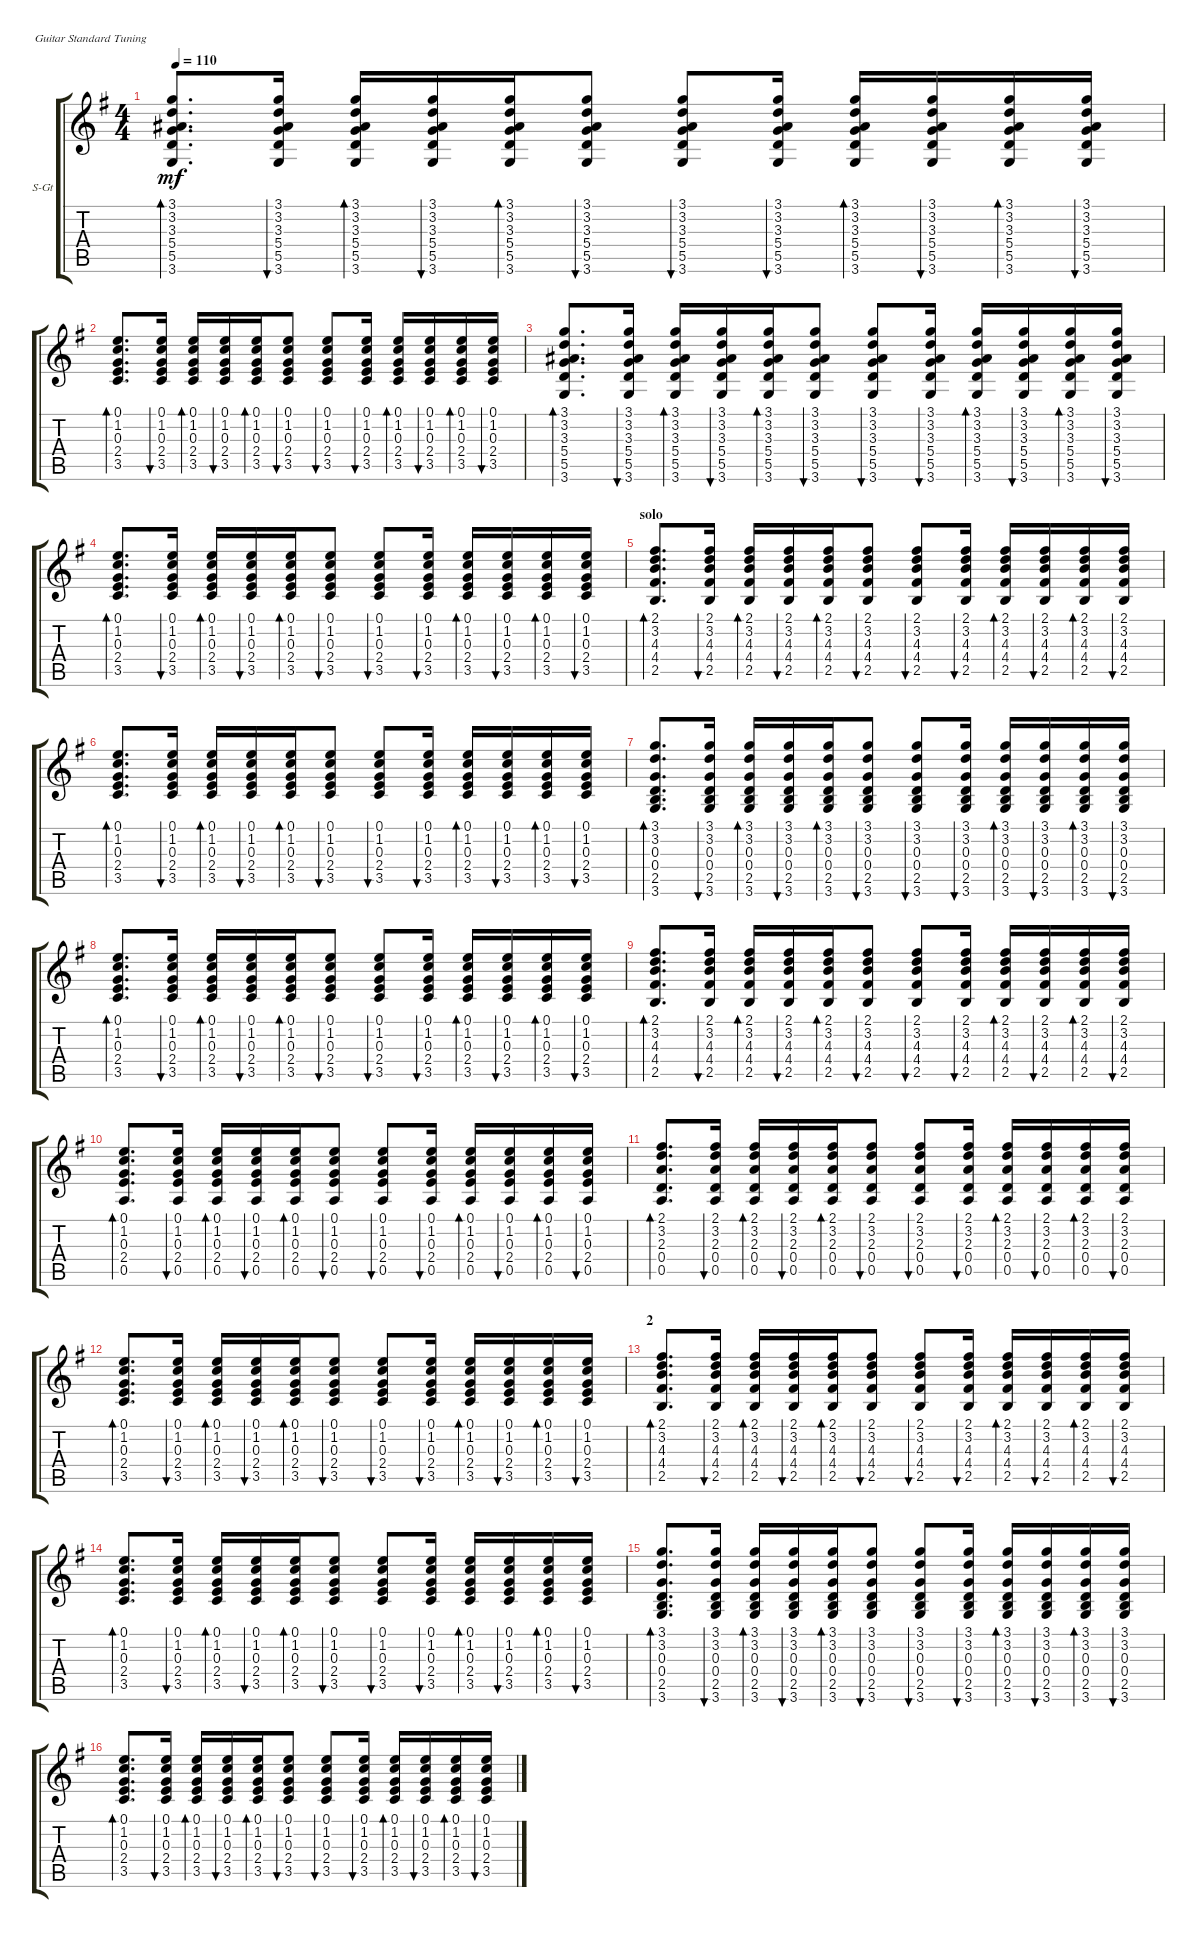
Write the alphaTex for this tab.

\defaultSystemsLayout 4
\bracketExtendMode groupsimilarinstruments
\firstSystemTrackNameOrientation horizontal
\otherSystemsTrackNameOrientation horizontal
\track ("Steel Guitar" "S-Gt") {instrument acousticguitarsteel}
\staff {score tabs}
\tuning (E4 B3 G3 D3 A2 E2)
\ts (4 4)
\tempo 110
\clef g2
\ks g
(5.5 5.4 3.3 3.2 3.1 3.6).8{d bd 30 dy mf} (5.5 5.4 3.3 3.2 3.1 3.6).16{bu 30} (5.5 5.4 3.3 3.2 3.1 3.6).16{bd 30} (5.5 5.4 3.3 3.2 3.1 3.6).16{bu 30} (5.5 5.4 3.3 3.2 3.1 3.6).16{bd 30} (5.5 5.4 3.3 3.2 3.1 3.6).8{bu 30} (5.5 5.4 3.3 3.2 3.1 3.6).8{bu 30} (5.5 5.4 3.3 3.2 3.1 3.6).16{bu 30} (5.5 5.4 3.3 3.2 3.1 3.6).16{bd 30} (5.5 5.4 3.3 3.2 3.1 3.6).16{bu 30} (5.5 5.4 3.3 3.2 3.1 3.6).16{bd 30} (5.5 5.4 3.3 3.2 3.1 3.6).16{bu 30} |
(3.5 2.4 0.3 1.2 0.1).8{d bd 30} (3.5 2.4 0.3 1.2 0.1).16{bu 30} (3.5 2.4 0.3 1.2 0.1).16{bd 30} (3.5 2.4 0.3 1.2 0.1).16{bu 30} (3.5 2.4 0.3 1.2 0.1).16{bd 30} (3.5 2.4 0.3 1.2 0.1).8{bu 30} (3.5 2.4 0.3 1.2 0.1).8{bu 30} (3.5 2.4 0.3 1.2 0.1).16{bu 30} (3.5 2.4 0.3 1.2 0.1).16{bd 30} (3.5 2.4 0.3 1.2 0.1).16{bu 30} (3.5 2.4 0.3 1.2 0.1).16{bd 30} (3.5 2.4 0.3 1.2 0.1).16{bu 30} |
(5.5 5.4 3.3 3.2 3.1 3.6).8{d bd 30} (5.5 5.4 3.3 3.2 3.1 3.6).16{bu 30} (5.5 5.4 3.3 3.2 3.1 3.6).16{bd 30} (5.5 5.4 3.3 3.2 3.1 3.6).16{bu 30} (5.5 5.4 3.3 3.2 3.1 3.6).16{bd 30} (5.5 5.4 3.3 3.2 3.1 3.6).8{bu 30} (5.5 5.4 3.3 3.2 3.1 3.6).8{bu 30} (5.5 5.4 3.3 3.2 3.1 3.6).16{bu 30} (5.5 5.4 3.3 3.2 3.1 3.6).16{bd 30} (5.5 5.4 3.3 3.2 3.1 3.6).16{bu 30} (5.5 5.4 3.3 3.2 3.1 3.6).16{bd 30} (5.5 5.4 3.3 3.2 3.1 3.6).16{bu 30} |
(3.5 2.4 0.3 1.2 0.1).8{d bd 30} (3.5 2.4 0.3 1.2 0.1).16{bu 30} (3.5 2.4 0.3 1.2 0.1).16{bd 30} (3.5 2.4 0.3 1.2 0.1).16{bu 30} (3.5 2.4 0.3 1.2 0.1).16{bd 30} (3.5 2.4 0.3 1.2 0.1).8{bu 30} (3.5 2.4 0.3 1.2 0.1).8{bu 30} (3.5 2.4 0.3 1.2 0.1).16{bu 30} (3.5 2.4 0.3 1.2 0.1).16{bd 30} (3.5 2.4 0.3 1.2 0.1).16{bu 30} (3.5 2.4 0.3 1.2 0.1).16{bd 30} (3.5 2.4 0.3 1.2 0.1).16{bu 30} |
\section ("" "solo")
(2.5 4.4 4.3 3.2 2.1).8{d bd 30} (2.5 4.4 4.3 3.2 2.1).16{bu 30} (2.5 4.4 4.3 3.2 2.1).16{bd 30} (2.5 4.4 4.3 3.2 2.1).16{bu 30} (2.5 4.4 4.3 3.2 2.1).16{bd 30} (2.5 4.4 4.3 3.2 2.1).8{bu 30} (2.5 4.4 4.3 3.2 2.1).8{bu 30} (2.5 4.4 4.3 3.2 2.1).16{bu 30} (2.5 4.4 4.3 3.2 2.1).16{bd 30} (2.5 4.4 4.3 3.2 2.1).16{bu 30} (2.5 4.4 4.3 3.2 2.1).16{bd 30} (2.5 4.4 4.3 3.2 2.1).16{bu 30} |
(3.5 2.4 0.3 1.2 0.1).8{d bd 30} (3.5 2.4 0.3 1.2 0.1).16{bu 30} (3.5 2.4 0.3 1.2 0.1).16{bd 30} (3.5 2.4 0.3 1.2 0.1).16{bu 30} (3.5 2.4 0.3 1.2 0.1).16{bd 30} (3.5 2.4 0.3 1.2 0.1).8{bu 30} (3.5 2.4 0.3 1.2 0.1).8{bu 30} (3.5 2.4 0.3 1.2 0.1).16{bu 30} (3.5 2.4 0.3 1.2 0.1).16{bd 30} (3.5 2.4 0.3 1.2 0.1).16{bu 30} (3.5 2.4 0.3 1.2 0.1).16{bd 30} (3.5 2.4 0.3 1.2 0.1).16{bu 30} |
(2.5 0.4 0.3 3.2 3.1 3.6).8{d bd 30} (2.5 0.4 0.3 3.2 3.1 3.6).16{bu 30} (2.5 0.4 0.3 3.2 3.1 3.6).16{bd 30} (2.5 0.4 0.3 3.2 3.1 3.6).16{bu 30} (2.5 0.4 0.3 3.2 3.1 3.6).16{bd 30} (2.5 0.4 0.3 3.2 3.1 3.6).8{bu 30} (2.5 0.4 0.3 3.2 3.1 3.6).8{bu 30} (2.5 0.4 0.3 3.2 3.1 3.6).16{bu 30} (2.5 0.4 0.3 3.2 3.1 3.6).16{bd 30} (2.5 0.4 0.3 3.2 3.1 3.6).16{bu 30} (2.5 0.4 0.3 3.2 3.1 3.6).16{bd 30} (2.5 0.4 0.3 3.2 3.1 3.6).16{bu 30} |
(3.5 2.4 0.3 1.2 0.1).8{d bd 30} (3.5 2.4 0.3 1.2 0.1).16{bu 30} (3.5 2.4 0.3 1.2 0.1).16{bd 30} (3.5 2.4 0.3 1.2 0.1).16{bu 30} (3.5 2.4 0.3 1.2 0.1).16{bd 30} (3.5 2.4 0.3 1.2 0.1).8{bu 30} (3.5 2.4 0.3 1.2 0.1).8{bu 30} (3.5 2.4 0.3 1.2 0.1).16{bu 30} (3.5 2.4 0.3 1.2 0.1).16{bd 30} (3.5 2.4 0.3 1.2 0.1).16{bu 30} (3.5 2.4 0.3 1.2 0.1).16{bd 30} (3.5 2.4 0.3 1.2 0.1).16{bu 30} |
(2.5 4.4 4.3 3.2 2.1).8{d bd 30} (2.5 4.4 4.3 3.2 2.1).16{bu 30} (2.5 4.4 4.3 3.2 2.1).16{bd 30} (2.5 4.4 4.3 3.2 2.1).16{bu 30} (2.5 4.4 4.3 3.2 2.1).16{bd 30} (2.5 4.4 4.3 3.2 2.1).8{bu 30} (2.5 4.4 4.3 3.2 2.1).8{bu 30} (2.5 4.4 4.3 3.2 2.1).16{bu 30} (2.5 4.4 4.3 3.2 2.1).16{bd 30} (2.5 4.4 4.3 3.2 2.1).16{bu 30} (2.5 4.4 4.3 3.2 2.1).16{bd 30} (2.5 4.4 4.3 3.2 2.1).16{bu 30} |
(0.5 2.4 0.3 1.2 0.1).8{d bd 30} (0.5 2.4 0.3 1.2 0.1).16{bu 30} (0.5 2.4 0.3 1.2 0.1).16{bd 30} (0.5 2.4 0.3 1.2 0.1).16{bu 30} (0.5 2.4 0.3 1.2 0.1).16{bd 30} (0.5 2.4 0.3 1.2 0.1).8{bu 30} (0.5 2.4 0.3 1.2 0.1).8{bu 30} (0.5 2.4 0.3 1.2 0.1).16{bu 30} (0.5 2.4 0.3 1.2 0.1).16{bd 30} (0.5 2.4 0.3 1.2 0.1).16{bu 30} (0.5 2.4 0.3 1.2 0.1).16{bd 30} (0.5 2.4 0.3 1.2 0.1).16{bu 30} |
(0.5 0.4 2.3 3.2 2.1).8{d bd 30} (0.5 0.4 2.3 3.2 2.1).16{bu 30} (0.5 0.4 2.3 3.2 2.1).16{bd 30} (0.5 0.4 2.3 3.2 2.1).16{bu 30} (0.5 0.4 2.3 3.2 2.1).16{bd 30} (0.5 0.4 2.3 3.2 2.1).8{bu 30} (0.5 0.4 2.3 3.2 2.1).8{bu 30} (0.5 0.4 2.3 3.2 2.1).16{bu 30} (0.5 0.4 2.3 3.2 2.1).16{bd 30} (0.5 0.4 2.3 3.2 2.1).16{bu 30} (0.5 0.4 2.3 3.2 2.1).16{bd 30} (0.5 0.4 2.3 3.2 2.1).16{bu 30} |
(3.5 2.4 0.3 1.2 0.1).8{d bd 30} (3.5 2.4 0.3 1.2 0.1).16{bu 30} (3.5 2.4 0.3 1.2 0.1).16{bd 30} (3.5 2.4 0.3 1.2 0.1).16{bu 30} (3.5 2.4 0.3 1.2 0.1).16{bd 30} (3.5 2.4 0.3 1.2 0.1).8{bu 30} (3.5 2.4 0.3 1.2 0.1).8{bu 30} (3.5 2.4 0.3 1.2 0.1).16{bu 30} (3.5 2.4 0.3 1.2 0.1).16{bd 30} (3.5 2.4 0.3 1.2 0.1).16{bu 30} (3.5 2.4 0.3 1.2 0.1).16{bd 30} (3.5 2.4 0.3 1.2 0.1).16{bu 30} |
\section ("" "2")
(2.5 4.4 4.3 3.2 2.1).8{d bd 30} (2.5 4.4 4.3 3.2 2.1).16{bu 30} (2.5 4.4 4.3 3.2 2.1).16{bd 30} (2.5 4.4 4.3 3.2 2.1).16{bu 30} (2.5 4.4 4.3 3.2 2.1).16{bd 30} (2.5 4.4 4.3 3.2 2.1).8{bu 30} (2.5 4.4 4.3 3.2 2.1).8{bu 30} (2.5 4.4 4.3 3.2 2.1).16{bu 30} (2.5 4.4 4.3 3.2 2.1).16{bd 30} (2.5 4.4 4.3 3.2 2.1).16{bu 30} (2.5 4.4 4.3 3.2 2.1).16{bd 30} (2.5 4.4 4.3 3.2 2.1).16{bu 30} |
(3.5 2.4 0.3 1.2 0.1).8{d bd 30} (3.5 2.4 0.3 1.2 0.1).16{bu 30} (3.5 2.4 0.3 1.2 0.1).16{bd 30} (3.5 2.4 0.3 1.2 0.1).16{bu 30} (3.5 2.4 0.3 1.2 0.1).16{bd 30} (3.5 2.4 0.3 1.2 0.1).8{bu 30} (3.5 2.4 0.3 1.2 0.1).8{bu 30} (3.5 2.4 0.3 1.2 0.1).16{bu 30} (3.5 2.4 0.3 1.2 0.1).16{bd 30} (3.5 2.4 0.3 1.2 0.1).16{bu 30} (3.5 2.4 0.3 1.2 0.1).16{bd 30} (3.5 2.4 0.3 1.2 0.1).16{bu 30} |
(2.5 0.4 0.3 3.2 3.1 3.6).8{d bd 30} (2.5 0.4 0.3 3.2 3.1 3.6).16{bu 30} (2.5 0.4 0.3 3.2 3.1 3.6).16{bd 30} (2.5 0.4 0.3 3.2 3.1 3.6).16{bu 30} (2.5 0.4 0.3 3.2 3.1 3.6).16{bd 30} (2.5 0.4 0.3 3.2 3.1 3.6).8{bu 30} (2.5 0.4 0.3 3.2 3.1 3.6).8{bu 30} (2.5 0.4 0.3 3.2 3.1 3.6).16{bu 30} (2.5 0.4 0.3 3.2 3.1 3.6).16{bd 30} (2.5 0.4 0.3 3.2 3.1 3.6).16{bu 30} (2.5 0.4 0.3 3.2 3.1 3.6).16{bd 30} (2.5 0.4 0.3 3.2 3.1 3.6).16{bu 30} |
(3.5 2.4 0.3 1.2 0.1).8{d bd 30} (3.5 2.4 0.3 1.2 0.1).16{bu 30} (3.5 2.4 0.3 1.2 0.1).16{bd 30} (3.5 2.4 0.3 1.2 0.1).16{bu 30} (3.5 2.4 0.3 1.2 0.1).16{bd 30} (3.5 2.4 0.3 1.2 0.1).8{bu 30} (3.5 2.4 0.3 1.2 0.1).8{bu 30} (3.5 2.4 0.3 1.2 0.1).16{bu 30} (3.5 2.4 0.3 1.2 0.1).16{bd 30} (3.5 2.4 0.3 1.2 0.1).16{bu 30} (3.5 2.4 0.3 1.2 0.1).16{bd 30} (3.5 2.4 0.3 1.2 0.1).16{bu 30}
